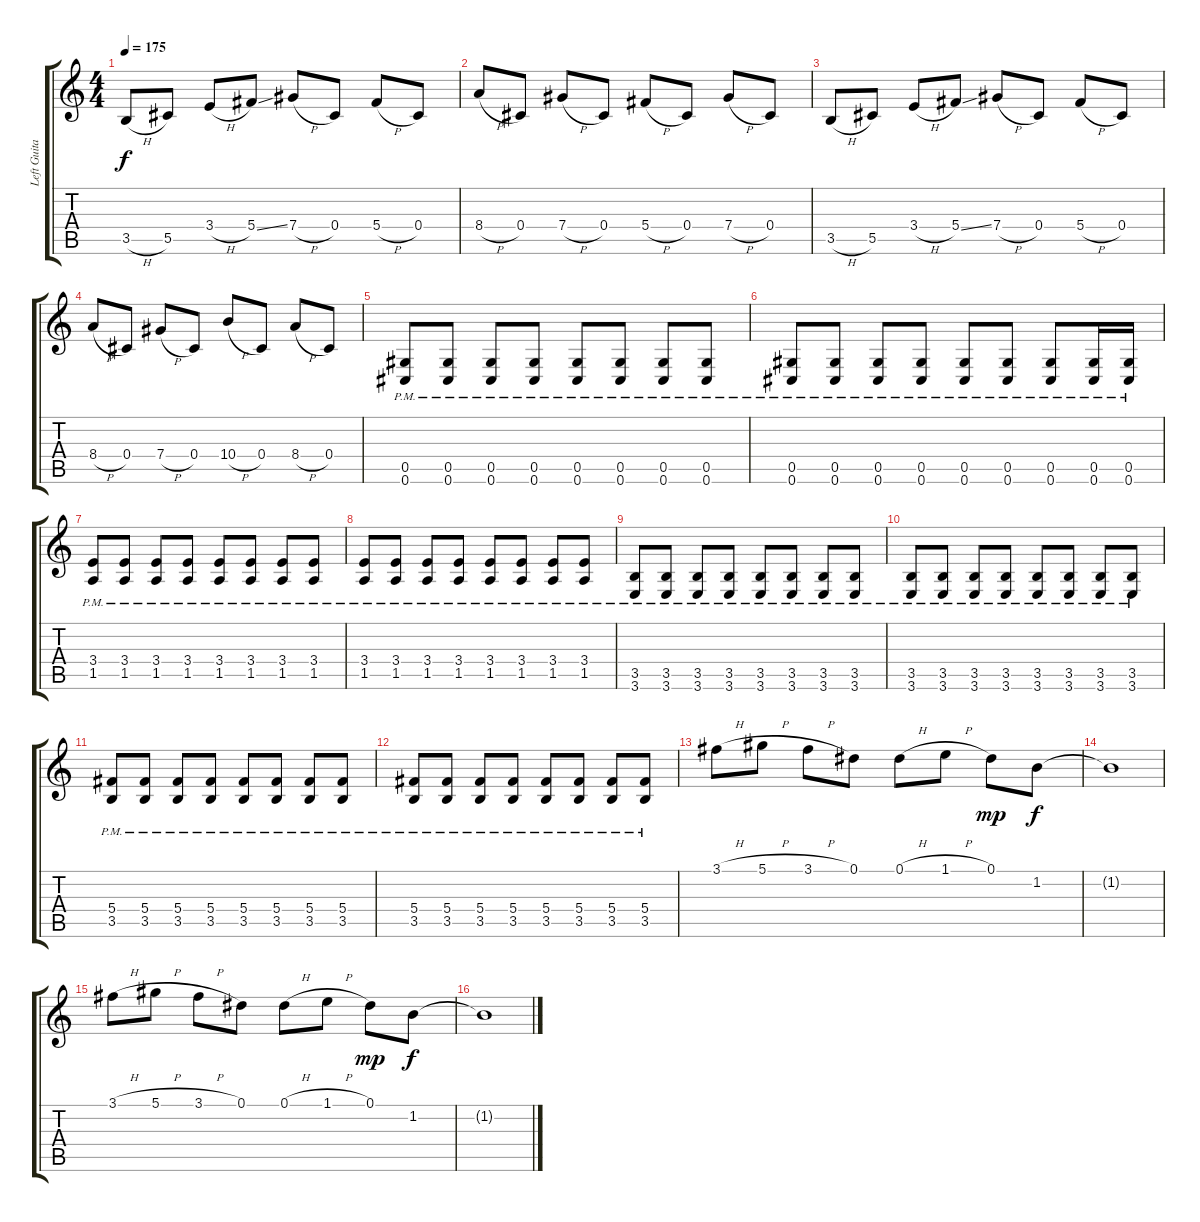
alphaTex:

\track ("Left Guitar" "Left Guita") {instrument distortionguitar}
\staff {score tabs}
\tuning (Eb4 Bb3 Gb3 Db3 Ab2 Db2) {hide}
\ts (4 4)
\tempo 175
\clef g2
\ks c
3.5{h}.8{dy f} 5.5.8 3.4{h}.8 5.4{ss}.8 7.4{h}.8 0.4.8 5.4{h}.8 0.4.8 |
8.4{h}.8 0.4.8 7.4{h}.8 0.4.8 5.4{h}.8 0.4.8 7.4{h}.8 0.4.8 |
3.5{h}.8 5.5.8 3.4{h}.8 5.4{ss}.8 7.4{h}.8 0.4.8 5.4{h}.8 0.4.8 |
8.4{h}.8 0.4.8 7.4{h}.8 0.4.8 10.4{h}.8 0.4.8 8.4{h}.8 0.4.8 |
(0.5{pm} 0.6{pm}).8 (0.5{pm} 0.6{pm}).8 (0.5{pm} 0.6{pm}).8 (0.5{pm} 0.6{pm}).8 (0.5{pm} 0.6{pm}).8 (0.5{pm} 0.6{pm}).8 (0.5{pm} 0.6{pm}).8 (0.5{pm} 0.6{pm}).8 |
(0.5{pm} 0.6{pm}).8 (0.5{pm} 0.6{pm}).8 (0.5{pm} 0.6{pm}).8 (0.5{pm} 0.6{pm}).8 (0.5{pm} 0.6{pm}).8 (0.5{pm} 0.6{pm}).8 (0.5{pm} 0.6{pm}).8 (0.5{pm} 0.6{pm}).16 (0.5{pm} 0.6{pm}).16 |
(3.4{pm} 1.5{pm}).8 (3.4{pm} 1.5{pm}).8 (3.4{pm} 1.5{pm}).8 (3.4{pm} 1.5{pm}).8 (3.4{pm} 1.5{pm}).8 (3.4{pm} 1.5{pm}).8 (3.4{pm} 1.5{pm}).8 (3.4{pm} 1.5{pm}).8 |
(3.4{pm} 1.5{pm}).8 (3.4{pm} 1.5{pm}).8 (3.4{pm} 1.5{pm}).8 (3.4{pm} 1.5{pm}).8 (3.4{pm} 1.5{pm}).8 (3.4{pm} 1.5{pm}).8 (3.4{pm} 1.5{pm}).8 (3.4{pm} 1.5{pm}).8 |
(3.5{pm} 3.6{pm}).8 (3.5{pm} 3.6{pm}).8 (3.5{pm} 3.6{pm}).8 (3.5{pm} 3.6{pm}).8 (3.5{pm} 3.6{pm}).8 (3.5{pm} 3.6{pm}).8 (3.5{pm} 3.6{pm}).8 (3.5{pm} 3.6{pm}).8 |
(3.5{pm} 3.6{pm}).8 (3.5{pm} 3.6{pm}).8 (3.5{pm} 3.6{pm}).8 (3.5{pm} 3.6{pm}).8 (3.5{pm} 3.6{pm}).8 (3.5{pm} 3.6{pm}).8 (3.5{pm} 3.6{pm}).8 (3.5{pm} 3.6{pm}).8 |
(5.4{pm} 3.5{pm}).8 (5.4{pm} 3.5{pm}).8 (5.4{pm} 3.5{pm}).8 (5.4{pm} 3.5{pm}).8 (5.4{pm} 3.5{pm}).8 (5.4{pm} 3.5{pm}).8 (5.4{pm} 3.5{pm}).8 (5.4{pm} 3.5{pm}).8 |
(5.4{pm} 3.5{pm}).8 (5.4{pm} 3.5{pm}).8 (5.4{pm} 3.5{pm}).8 (5.4{pm} 3.5{pm}).8 (5.4{pm} 3.5{pm}).8 (5.4{pm} 3.5{pm}).8 (5.4{pm} 3.5{pm}).8 (5.4{pm} 3.5{pm}).8 |
3.1{h}.8 5.1{h}.8 3.1{h}.8 0.1.8 0.1{h}.8 1.1{h}.8 0.1.8{dy mp} 1.2.8{dy f} |
1.2{t}.1 |
3.1{h}.8 5.1{h}.8 3.1{h}.8 0.1.8 0.1{h}.8 1.1{h}.8 0.1.8{dy mp} 1.2.8{dy f} |
1.2{t}.1
